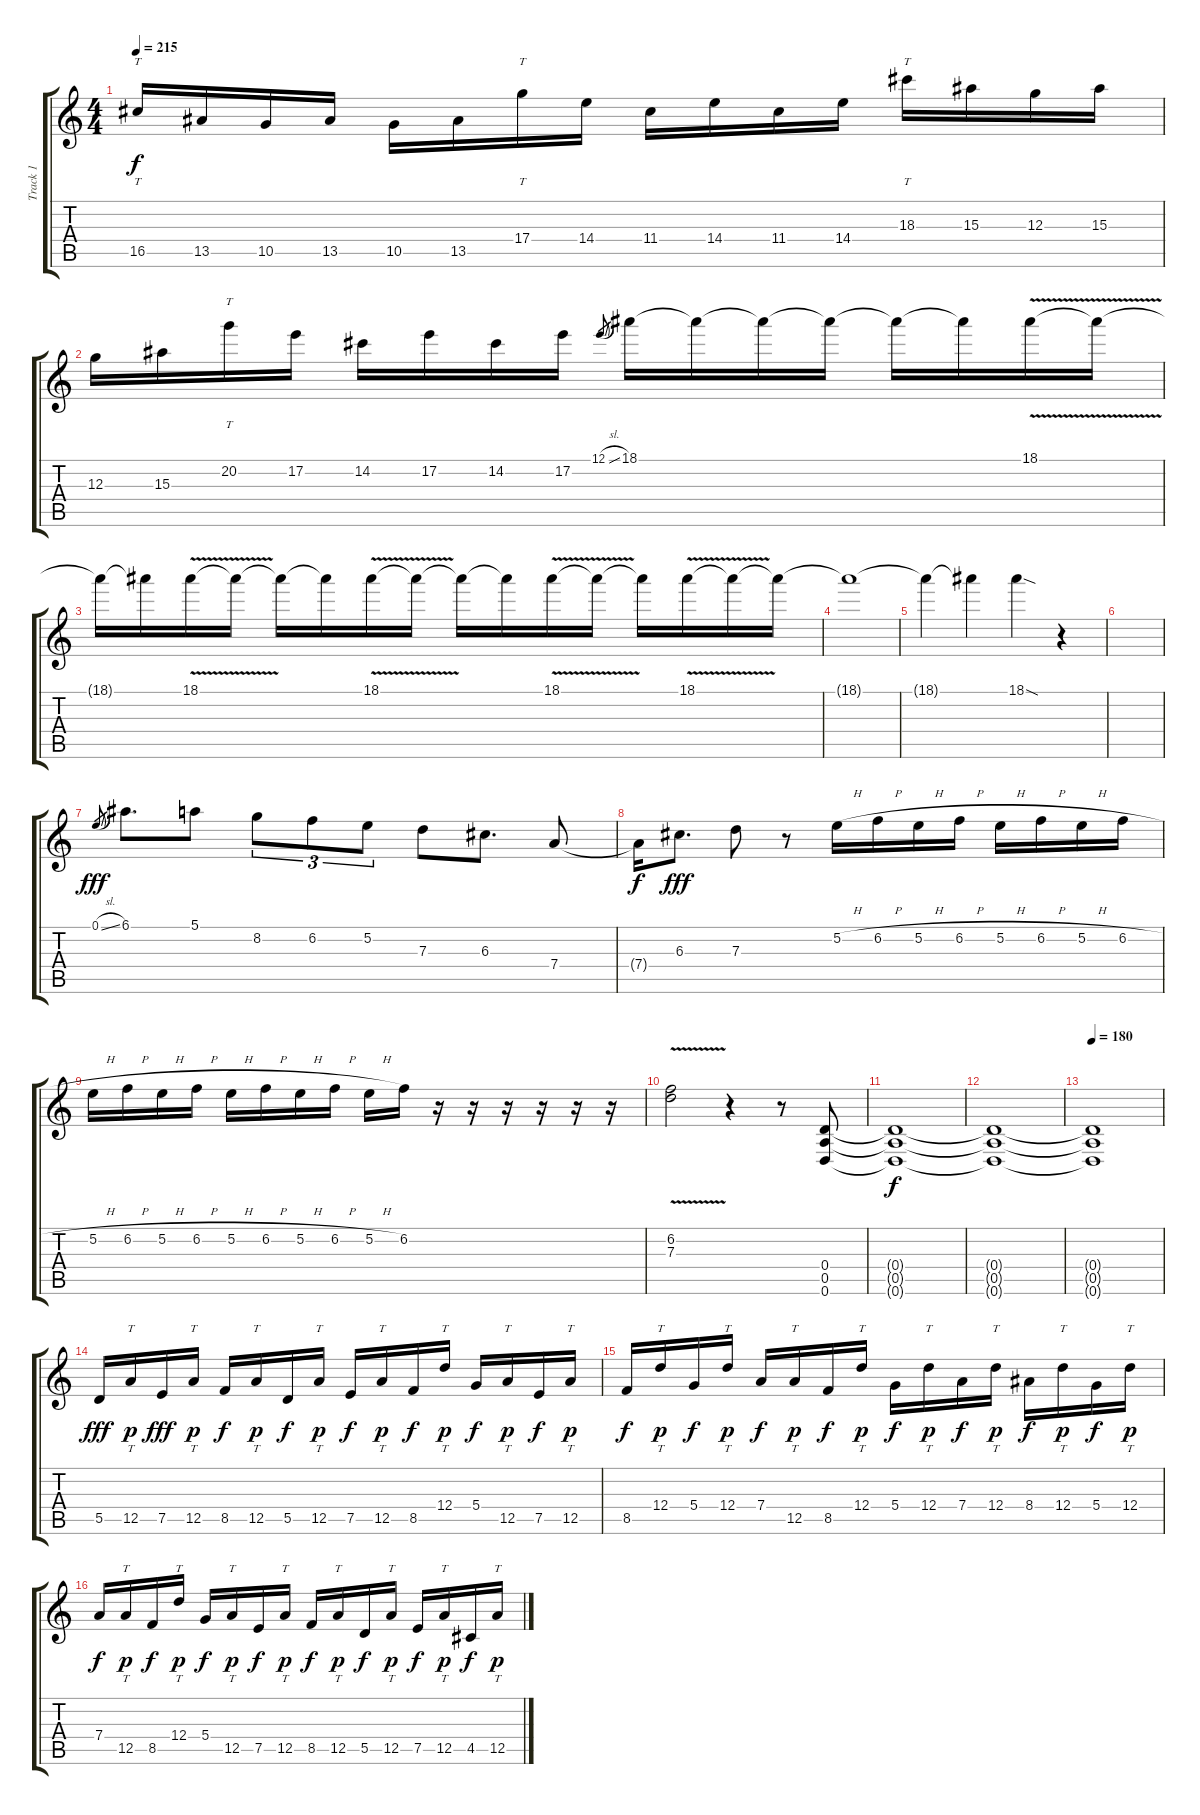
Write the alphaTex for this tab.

\track ("Track 1" "Track 1") {instrument distortionguitar}
\staff {score tabs}
\tuning (E4 B3 G3 D3 A2 D2) {hide}
\ts (4 4)
\tempo 215
\clef g2
\ks c
16.5.16{tt dy f} 13.5.16 10.5.16 13.5.16 10.5.16 13.5.16 17.4.16{tt} 14.4.16 11.4.16 14.4.16 11.4.16 14.4.16 18.3.16{tt} 15.3.16 12.3.16 15.3.16 |
12.3.16 15.3.16 20.2.16{tt} 17.2.16 14.2.16 17.2.16 14.2.16 17.2.16 12.1{sl}.8{gr} 18.1.16 18.1{t}.16 18.1{t}.16 18.1{t}.16 18.1{t}.16 18.1{t}.16 18.1{v}.16 18.1{t}.16 |
18.1{t}.16 18.1{t}.16 18.1{v}.16 18.1{t}.16 18.1{t}.16 18.1{t}.16 18.1{v}.16 18.1{t}.16 18.1{t}.16 18.1{t}.16 18.1{v}.16 18.1{t}.16 18.1{t}.16 18.1{v}.16 18.1{t}.16 18.1{t}.16 |
18.1{t}.1 |
18.1{t}.4 18.1{t}.4 18.1{sod}.4 r.4 |
|
0.1{sl}.8{gr dy fff} 6.1.8{d} 5.1.8 8.2.8{tu (3 2)} 6.2.8{tu (3 2)} 5.2.8{tu (3 2)} 7.3.8 6.3.8{d} 7.4.8 |
7.4{t}.16{dy f} 6.3.8{d dy fff} 7.3.8 r.8 5.2{h}.16 6.2{h}.16 5.2{h}.16 6.2{h}.16 5.2{h}.16 6.2{h}.16 5.2{h}.16 6.2{h}.16 |
5.2{h}.16 6.2{h}.16 5.2{h}.16 6.2{h}.16 5.2{h}.16 6.2{h}.16 5.2{h}.16 6.2{h}.16 5.2{h}.16 6.2.16 r.16 r.16 r.16 r.16 r.16 r.16 |
(6.2{v} 7.3).2 r.4 r.8 (0.4 0.5 0.6).8 |
(0.4{t} 0.5{t} 0.6{t}).1{dy f} |
(0.4{t} 0.5{t} 0.6{t}).1 |
\tempo 180
(0.4{t} 0.5{t} 0.6{t}).1 |
5.5.16{dy fff} 12.5.16{tt dy p} 7.5.16{dy fff} 12.5.16{tt dy p} 8.5.16{dy f} 12.5.16{tt dy p} 5.5.16{dy f} 12.5.16{tt dy p} 7.5.16{dy f} 12.5.16{tt dy p} 8.5.16{dy f} 12.4.16{tt dy p} 5.4.16{dy f} 12.5.16{tt dy p} 7.5.16{dy f} 12.5.16{tt dy p} |
8.5.16{dy f} 12.4.16{tt dy p} 5.4.16{dy f} 12.4.16{tt dy p} 7.4.16{dy f} 12.5.16{tt dy p} 8.5.16{dy f} 12.4.16{tt dy p} 5.4.16{dy f} 12.4.16{tt dy p} 7.4.16{dy f} 12.4.16{tt dy p} 8.4.16{dy f} 12.4.16{tt dy p} 5.4.16{dy f} 12.4.16{tt dy p} |
7.4.16{dy f} 12.5.16{tt dy p} 8.5.16{dy f} 12.4.16{tt dy p} 5.4.16{dy f} 12.5.16{tt dy p} 7.5.16{dy f} 12.5.16{tt dy p} 8.5.16{dy f} 12.5.16{tt dy p} 5.5.16{dy f} 12.5.16{tt dy p} 7.5.16{dy f} 12.5.16{tt dy p} 4.5.16{dy f} 12.5.16{tt dy p}
